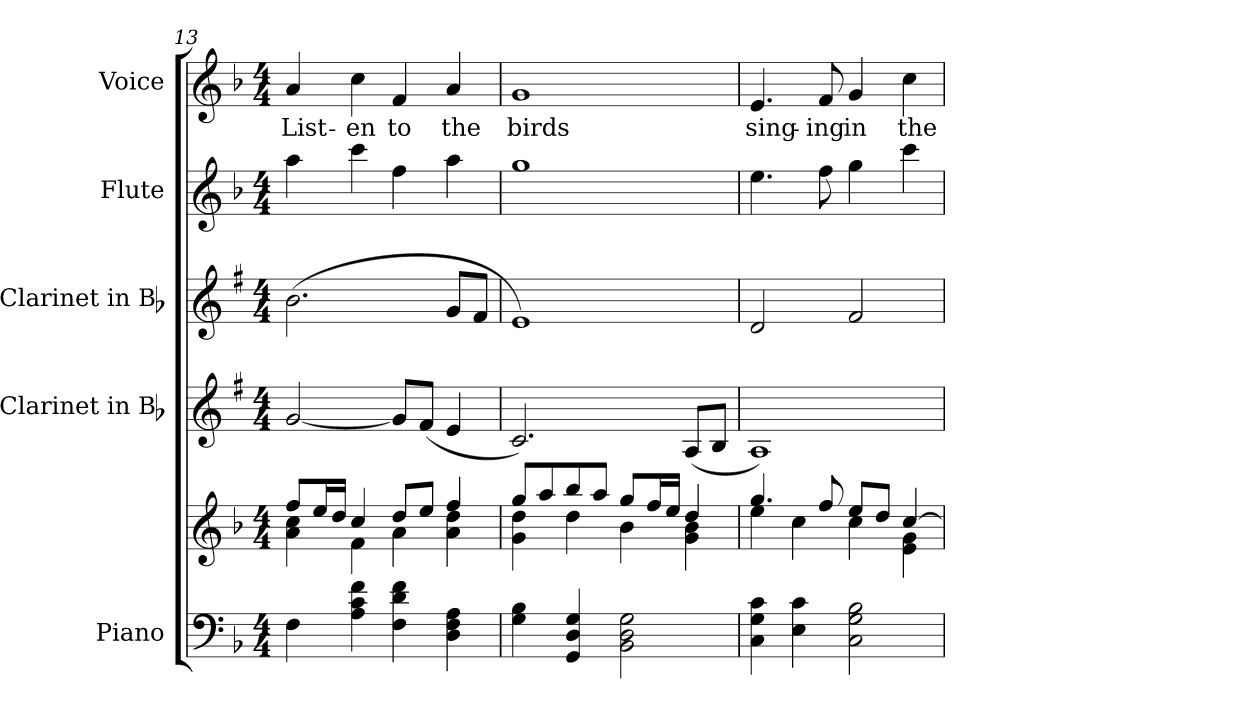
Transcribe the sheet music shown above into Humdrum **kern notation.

**kern	**kern	**kern	**kern	**kern	**kern	**text
*part5	*part5	*part4	*part3	*part2	*part1	*part1
*staff6	*staff5	*staff4	*staff3	*staff2	*staff1	*staff1
*I"Piano	*	*I"Clarinet in Bb	*I"Clarinet in Bb	*I"Flute	*I"Voice	*
*I'Pno.	*	*I'Cl.	*I'Cl.	*I'Fl.	*I'Voice	*
*clefF4	*clefG2	*clefG2	*clefG2	*clefG2	*clefG2	*
*	*	*ITrd1c2	*ITrd1c2	*	*	*
*k[b-]	*k[b-]	*k[b-]	*k[b-]	*k[b-]	*k[b-]	*
*F:	*F:	*F:	*F:	*F:	*F:	*
*M4/4	*M4/4	*M4/4	*M4/4	*M4/4	*M4/4	*
=13	=13	=13	=13	=13	=13	=13
*	*^	*	*	*	*	*
!	!	!	!	!	!	!	!LO:LY:b:color=#000000
4Fi\	8ffi/L	4ai\ 4cci	[2fi/	(2.ai\	4aai\	4ai/	List-
.	16eei/L	.	.	.	.	.	.
.	16ddi/JJ	.	.	.	.	.	.
!	!	!	!	!	!	!	!LO:LY:b:color=#000000
4Ai\ 4ci 4fi	4cci/	4fi\	.	.	4ccci\	4cci\	-en
!	!	!	!	!	!	!	!LO:LY:b:color=#000000
4Fi\ 4di 4fi	8ddi/L	4ai\	8fi/L]	.	4ffi\	4fi/	to
.	8eei/J	.	(8ei/J	.	.	.	.
!	!	!	!	!	!	!	!LO:LY:b:color=#000000
4Di\ 4Fi 4Ai	4ffi/	4ai\ 4ddi	4di/	8fi/L	4aai\	4ai/	the
.	.	.	.	8ei/J	.	.	.
!!LO:PB:g=z
=14	=14	=14	=14	=14	=14	=14	=14
!	!	!	!	!	!	!	!LO:LY:b:color=#000000
4Gi\ 4B-i	8ggi/L	4gi\ 4ddi	2.B-i/)	1di)	1ggi	1gi	birds
.	8aai/	.	.	.	.	.	.
4GGi/ 4Di 4Gi	8bb-i/	4ddi\	.	.	.	.	.
.	8aai/J	.	.	.	.	.	.
2BB-i\ 2Di 2Gi	8ggi/L	4b-i\	.	.	.	.	.
.	16ffi/L	.	.	.	.	.	.
.	16eei/JJ	.	.	.	.	.	.
.	4ddi/	4gi\ 4b-i	(8Gi/L	.	.	.	.
.	.	.	8Ai/J	.	.	.	.
=15	=15	=15	=15	=15	=15	=15	=15
!	!	!	!	!	!	!	!LO:LY:b:color=#000000
4Ci\ 4Gi 4ci	4.ggi/	4eei\	1Gi)	2ci/	4.eei\	4.ei/	sing-
4Ei\ 4ci	.	4cci\	.	.	.	.	.
!	!	!	!	!	!	!	!LO:LY:b:color=#000000
.	8ffi/	.	.	.	8ffi\	8fi/	-ing
!	!	!	!	!	!	!	!LO:LY:b:color=#000000
2Ci\ 2Gi 2B-i	8eei/L	4cci\	.	2ei/	4ggi\	4gi/	in
.	8ddi/J	.	.	.	.	.	.
!	!	!	!	!	!	!	!LO:LY:b:color=#000000
.	[4cci/	4ei\ 4gi	.	.	4ccci\	4cci\	the
*	*v	*v	*	*	*	*	*
=	=	=	=	=	=	=
*-	*-	*-	*-	*-	*-	*-
